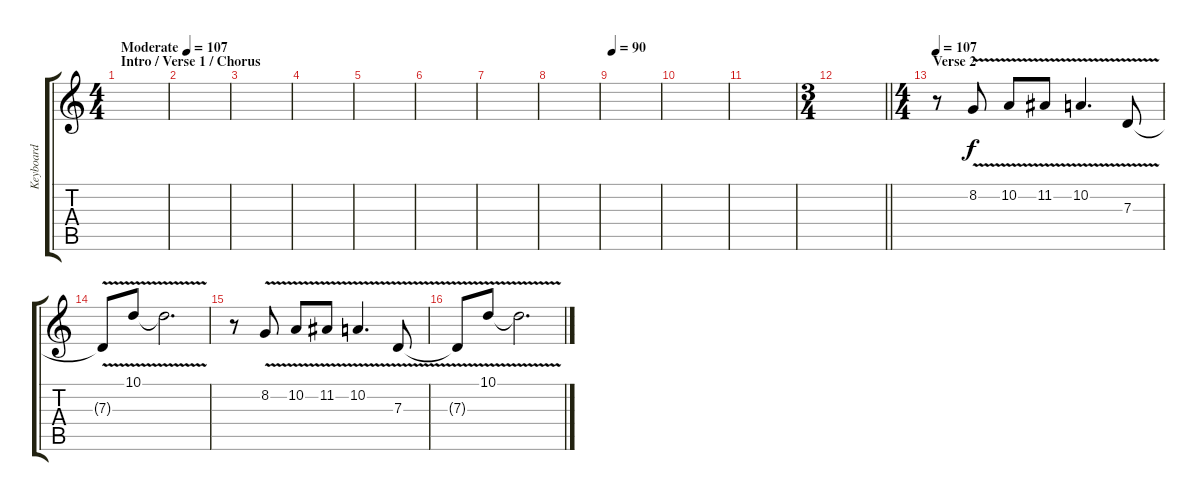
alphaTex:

\track ("Keyboard" "Keyboard") {instrument electricpiano2}
\staff {score tabs}
\tuning (E4 B3 G3 D3 A2 E2) {hide}
\ts (4 4)
\section ("" "Intro / Verse 1 / Chorus")
\tempo (107 "Moderate")
\clef g2
\ks c
|
|
|
|
|
|
|
|
\tempo 90
|
|
|
\ts (3 4)
\barLineRight lightlight
|
\ts (4 4)
\section ("" "Verse 2")
\tempo 107
r.8 8.2{v}.8 10.2{v}.8 11.2{v}.8 10.2{v}.4{d} 7.3{v}.8 |
7.3{t}.8 10.1{v}.8 10.1{t}.2{d} |
r.8 8.2{v}.8 10.2{v}.8 11.2{v}.8 10.2{v}.4{d} 7.3{v}.8 |
7.3{t}.8 10.1{v}.8 10.1{t}.2{d}
